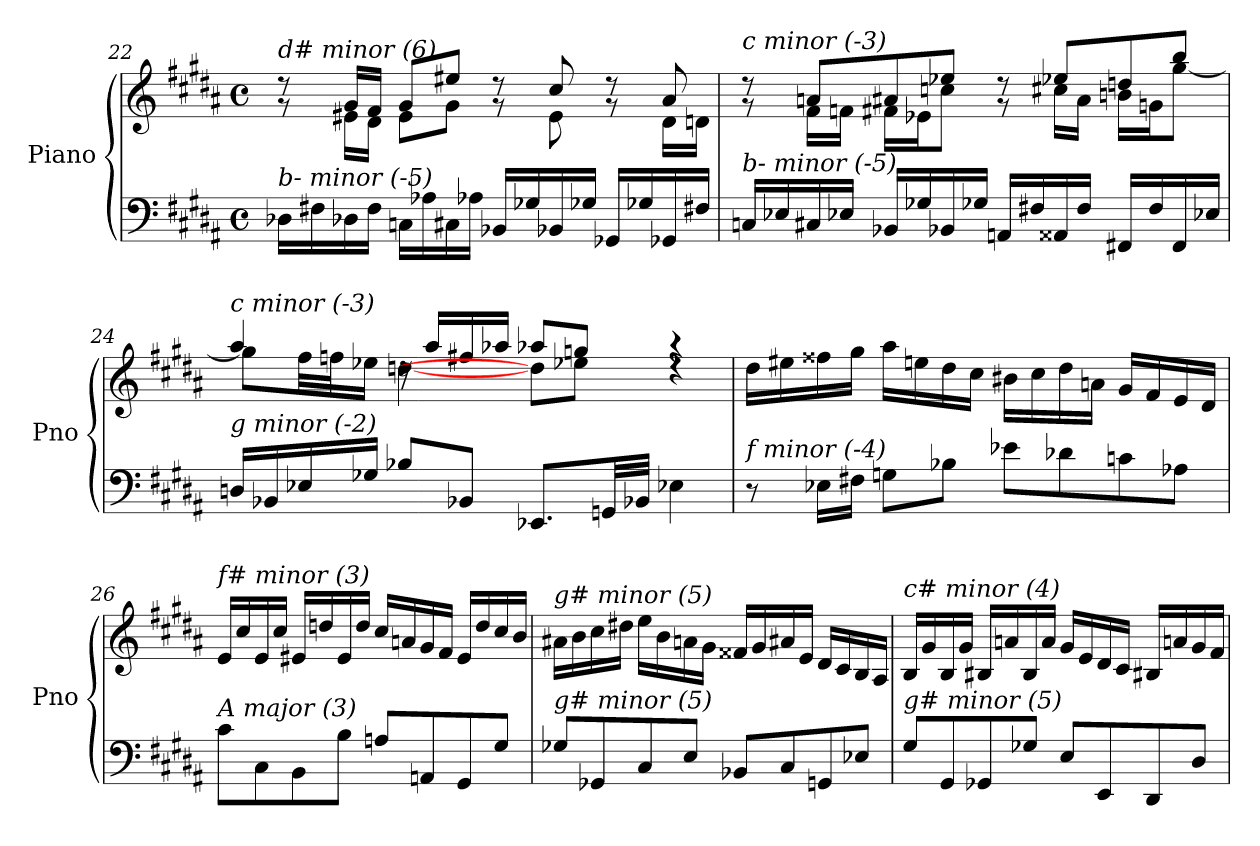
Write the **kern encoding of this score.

**kern	**kern
*part1	*part1
*staff2	*staff1
*I"Piano	*
*I'Pno	*
!!LO:LB:g=z
*clefF4	*clefG2
*k[f#c#g#d#a#]	*k[f#c#g#d#a#]
*M4/4	*M4/4
*met(c)	*met(c)
=22	=22
*	*^
!	!LO:TX:i:t=d# minor (6)	!
!LO:TX:i:t=b- minor (-5)	!	!
16D-Xi\LL	8rg	8rdd
16F#Xi\	.	.
16D-Xi\	16g#/LL	16e#X\LL
16F#i\JJ	16f#/JJ	16d#\JJ
16Cni\LL	8g#/L	8e#\L
16A-Xi\	.	.
16C#i\	8ee#X/J	8g#\J
16A-Xi\JJ	.	.
16BB-Xi/LL	8rg	8rdd
16G-Xi/	.	.
16BB-Xi/	8cc#/	8e#\
16G-Xi/JJ	.	.
16GG-Xi/LL	8rg	8rdd
16G-Xi/	.	.
16GG-Xi/	8a#/	16d#\LL
16F#Xi/JJ	.	16dni\JJ
=23	=23	=23
!	!LO:TX:i:t=c minor (-3)	!
!LO:TX:i:t=b- minor (-5)	!	!
16Cni/LL	8rg	8rdd
16E-Xi/	.	.
16C#i/	8ani/L	16f#\LL
16E-Xi/JJ	.	16fni\JJ
16BB-Xi/LL	8a#/	16f#\LL
16G-Xi/	.	16e-Xi\J
16BB-Xi/	8ee-Xi/J	8ccni\J
16G-Xi/JJ	.	.
16AAni/LL	8rg	8rdd
16F#Xi/	.	.
16AA##i/	8ee-Xi/L	16cc#i\LL
16F#i/JJ	.	16a#\JJ
16FF#Xi/LL	8ddni/	16bn\LL
16F#i/	.	16gn\J
16FF#i/	8bb/J	[8gg#\J
16E-Xi/JJ	.	.
=24	=24	=24
!	!LO:TX:i:t=c minor (-3)	!
!LO:TX:i:t=g minor (-2)	!	!
16Dni/LL	4aa#/	8gg#\L]
16BB-Xi/	.	.
16E-Xi/	.	32ff#\LL
.	.	32ffni\J
16G-Xi/JJ	.	16ee-Xi\JJ
8B-Xi/L	16rdd	[4ddni\
.	16aa#/LL	.
8BB-Xi/J	16ff#i/	.
.	16aa-Xi/JJ	.
8.EE-Xi/L	8aa-Xi/L	8dd##i\L]
.	8ggni/J	8ee-Xi\J
32GGni/LL	.	.
32BB-Xi/JJJ	.	.
4E-Xi\	4r	4rdd
!!LO:LB:g=z
=25	=25	=25
!	!LO:TX:i:t=c# minor (4)	!
!LO:TX:i:t=f minor (-4)	!	!
*	*v	*v
8r	16dd#\LL
.	16ee#X\
16E-Xi\LL	16ff##Xj\
16F#Xi\JJ	16gg#\JJ
8Gni\L	16aa#\LL
.	16een\
8B-Xi\J	16dd#\
.	16cc#\JJ
8e-Xi\L	16b#X\LL
.	16cc#\
8d-Xi\	16dd#\
.	16an\JJ
8cni\	16g#/LL
.	16f#/
8A-Xi\J	16e/
.	16d#/JJ
=26	=26
!	!LO:TX:i:t=f# minor (3)
!LO:TX:i:t=A major (3)	!
8c#\L	16e/LL
.	16cc#/
8C#\	16e/
.	16cc#/JJ
8BB\	16e#X/LL
.	16ddn/
8B\J	16e#/
.	16dd/JJ
8An/L	16cc#/LL
.	16an/
8AAn/	16g#/
.	16f#/JJ
8GG#/	16e#/LL
.	16dd/
8G#/J	16cc#/
.	16b/JJ
=27	=27
!	!LO:TX:i:t=g# minor (5)
!LO:TX:i:t=g# minor (5)	!
8G-Xi/L	16a#X\LL
.	16b\
8GG-Xi/	16cc#\
.	16dd#X\JJ
8C#/	16ee\LL
.	16b\
8E/J	16an\
.	16g#\JJ
8BB-Xi/L	16f##X/LL
.	16g#/
8C#/	16a#X/
.	16e/JJ
8GGni/	16d#/LL
.	16c#/
8E-Xi/J	16B/
.	16A#/JJ
!!LO:LB:g=z
=28	=28
!	!LO:TX:i:t=c# minor (4)
!LO:TX:i:t=g# minor (5)	!
8G#/L	16B/LL
.	16g#/
8GG#/	16B/
.	16g#/JJ
8GG-Xi/	16B#X/LL
.	16an/
8G-Xi/J	16B#/
.	16a/JJ
8E/L	16g#/LL
.	16e/
8EE/	16d#/
.	16c#/JJ
8DD#/	16B#X/LL
.	16an/
8D#/J	16g#/
.	16f#/JJ
=	=
*-	*-
